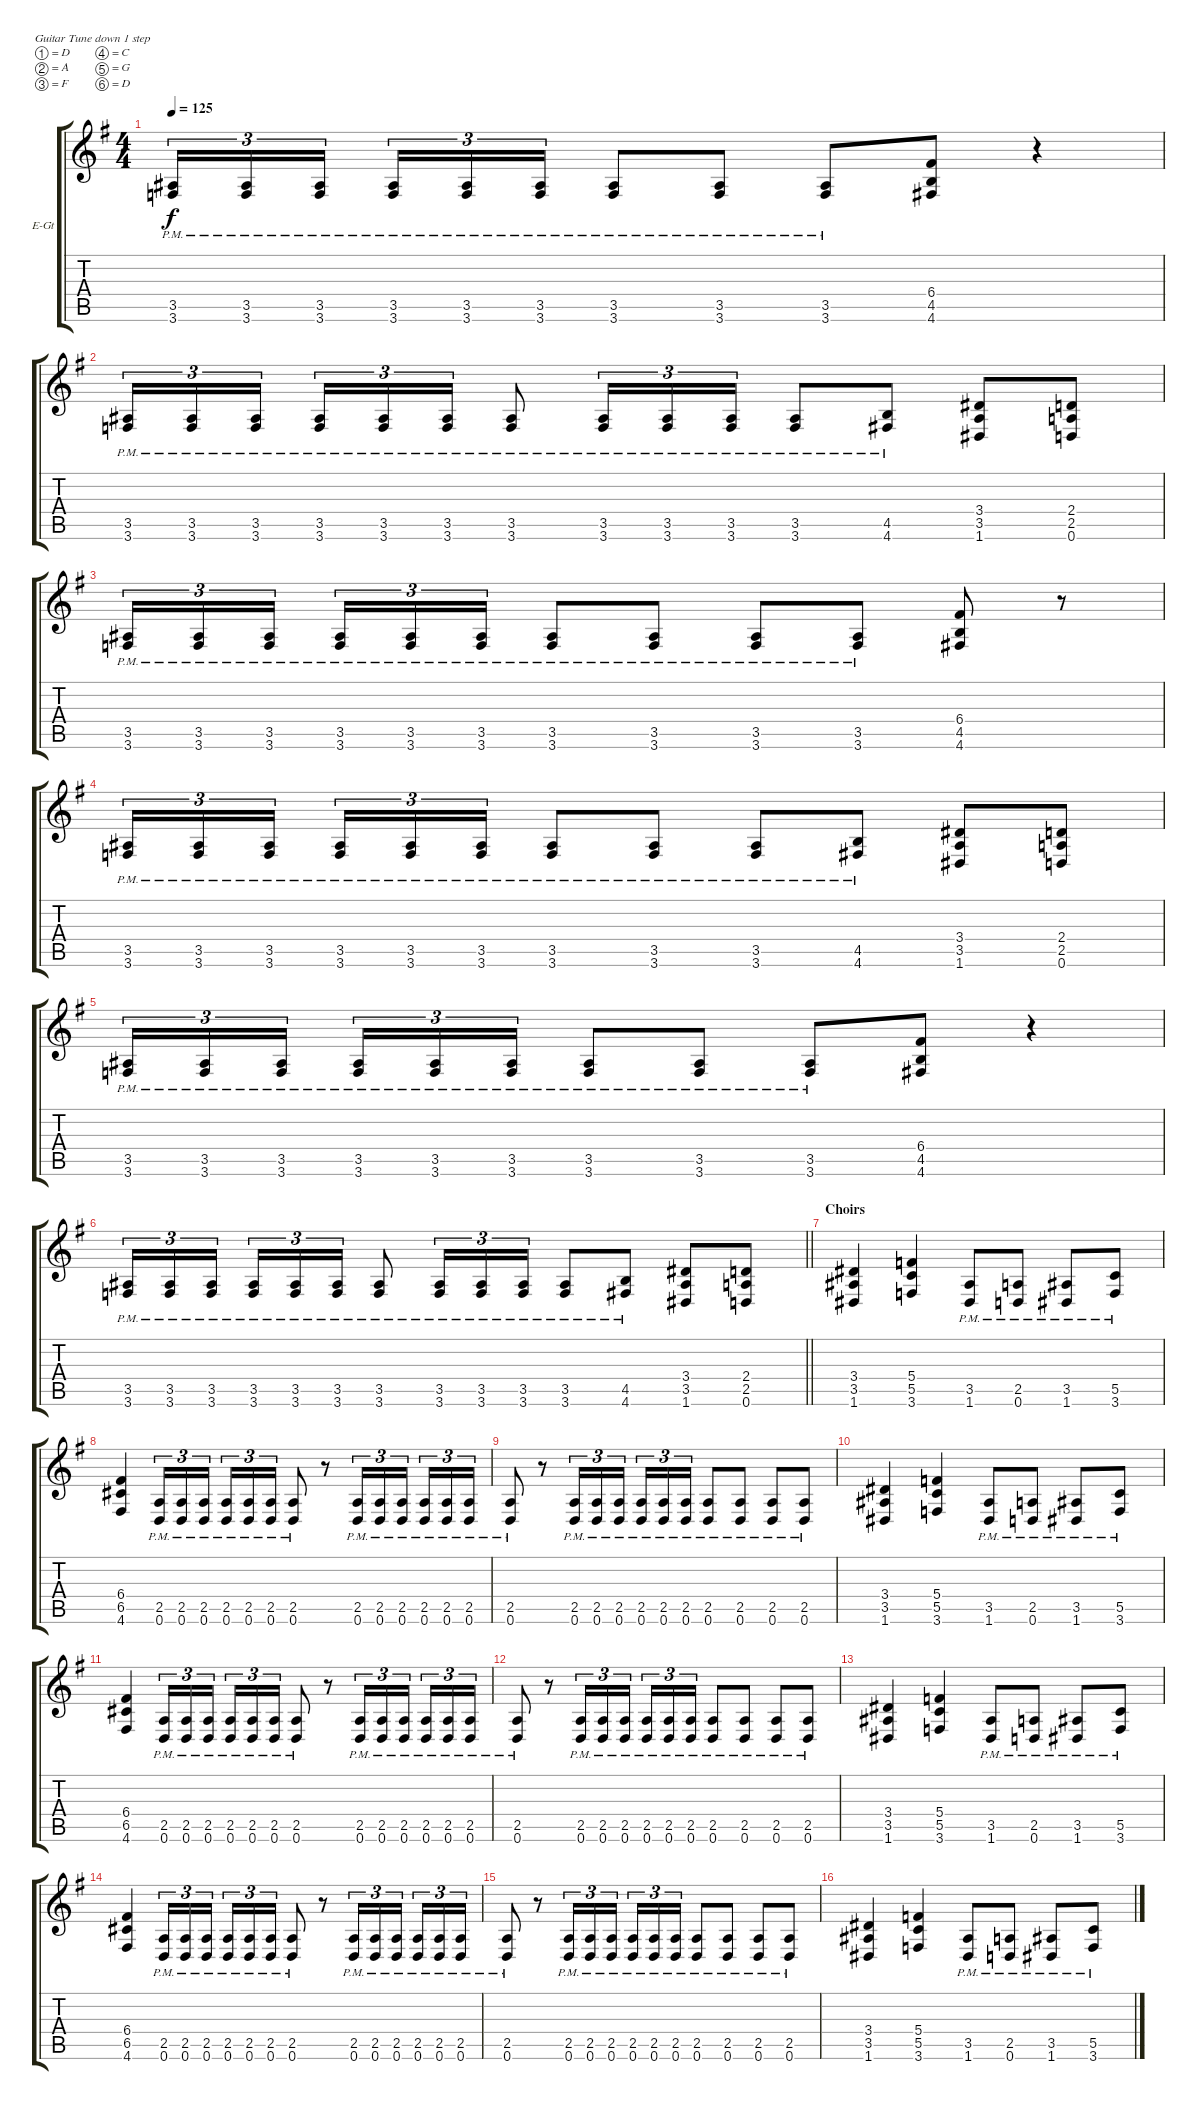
\bracketExtendMode groupsimilarinstruments
\firstSystemTrackNameOrientation horizontal
\otherSystemsTrackNameOrientation horizontal
\track ("Rhytm-guitar - Silenoz (fix)" "E-Gt") {instrument distortionguitar}
\staff {score tabs}
\tuning (D4 A3 F3 C3 G2 D2)
\ts (4 4)
\tempo 125
\clef g2
\ks g
(3.5{pm} 3.6{pm}).16{tu (3 2) dy f} (3.5{pm} 3.6{pm}).16{tu (3 2)} (3.5{pm} 3.6{pm}).16{tu (3 2)} (3.5{pm} 3.6{pm}).16{tu (3 2)} (3.5{pm} 3.6{pm}).16{tu (3 2)} (3.5{pm} 3.6{pm}).16{tu (3 2)} (3.5{pm} 3.6{pm}).8 (3.5{pm} 3.6{pm}).8 (3.5{pm} 3.6{pm}).8 (6.4 4.5 4.6).8 r.4 |
(3.5{pm} 3.6{pm}).16{tu (3 2)} (3.5{pm} 3.6{pm}).16{tu (3 2)} (3.5{pm} 3.6{pm}).16{tu (3 2)} (3.5{pm} 3.6{pm}).16{tu (3 2)} (3.5{pm} 3.6{pm}).16{tu (3 2)} (3.5{pm} 3.6{pm}).16{tu (3 2)} (3.5{pm} 3.6{pm}).8 (3.5{pm} 3.6{pm}).16{tu (3 2)} (3.5{pm} 3.6{pm}).16{tu (3 2)} (3.5{pm} 3.6{pm}).16{tu (3 2)} (3.5{pm} 3.6{pm}).8 (4.5{pm} 4.6{pm}).8 (3.4 3.5 1.6).8 (2.4 2.5 0.6).8 |
(3.5{pm} 3.6{pm}).16{tu (3 2)} (3.5{pm} 3.6{pm}).16{tu (3 2)} (3.5{pm} 3.6{pm}).16{tu (3 2)} (3.5{pm} 3.6{pm}).16{tu (3 2)} (3.5{pm} 3.6{pm}).16{tu (3 2)} (3.5{pm} 3.6{pm}).16{tu (3 2)} (3.5{pm} 3.6{pm}).8 (3.5{pm} 3.6{pm}).8 (3.5{pm} 3.6{pm}).8 (3.5{pm} 3.6{pm}).8 (6.4 4.5 4.6).8 r.8 |
(3.5{pm} 3.6{pm}).16{tu (3 2)} (3.5{pm} 3.6{pm}).16{tu (3 2)} (3.5{pm} 3.6{pm}).16{tu (3 2)} (3.5{pm} 3.6{pm}).16{tu (3 2)} (3.5{pm} 3.6{pm}).16{tu (3 2)} (3.5{pm} 3.6{pm}).16{tu (3 2)} (3.5{pm} 3.6{pm}).8 (3.5{pm} 3.6{pm}).8 (3.5{pm} 3.6{pm}).8 (4.5{pm} 4.6{pm}).8 (3.4 3.5 1.6).8 (2.4 2.5 0.6).8 |
(3.5{pm} 3.6{pm}).16{tu (3 2)} (3.5{pm} 3.6{pm}).16{tu (3 2)} (3.5{pm} 3.6{pm}).16{tu (3 2)} (3.5{pm} 3.6{pm}).16{tu (3 2)} (3.5{pm} 3.6{pm}).16{tu (3 2)} (3.5{pm} 3.6{pm}).16{tu (3 2)} (3.5{pm} 3.6{pm}).8 (3.5{pm} 3.6{pm}).8 (3.5{pm} 3.6{pm}).8 (6.4 4.5 4.6).8 r.4 |
\barLineRight lightlight
(3.5{pm} 3.6{pm}).16{tu (3 2)} (3.5{pm} 3.6{pm}).16{tu (3 2)} (3.5{pm} 3.6{pm}).16{tu (3 2)} (3.5{pm} 3.6{pm}).16{tu (3 2)} (3.5{pm} 3.6{pm}).16{tu (3 2)} (3.5{pm} 3.6{pm}).16{tu (3 2)} (3.5{pm} 3.6{pm}).8 (3.5{pm} 3.6{pm}).16{tu (3 2)} (3.5{pm} 3.6{pm}).16{tu (3 2)} (3.5{pm} 3.6{pm}).16{tu (3 2)} (3.5{pm} 3.6{pm}).8 (4.5{pm} 4.6{pm}).8 (3.4 3.5 1.6).8 (2.4 2.5 0.6).8 |
\section ("" "Choirs")
(3.4 3.5 1.6).4 (5.4 5.5 3.6).4 (3.5{pm} 1.6{pm}).8 (2.5{pm} 0.6{pm}).8 (3.5{pm} 1.6{pm}).8 (5.5{pm} 3.6{pm}).8 |
(6.4 6.5 4.6).4 (2.5{pm} 0.6{pm}).16{tu (3 2)} (2.5{pm} 0.6{pm}).16{tu (3 2)} (2.5{pm} 0.6{pm}).16{tu (3 2)} (2.5{pm} 0.6{pm}).16{tu (3 2)} (2.5{pm} 0.6{pm}).16{tu (3 2)} (2.5{pm} 0.6{pm}).16{tu (3 2)} (2.5{pm} 0.6{pm}).8 r.8 (2.5{pm} 0.6{pm}).16{tu (3 2)} (2.5{pm} 0.6{pm}).16{tu (3 2)} (2.5{pm} 0.6{pm}).16{tu (3 2)} (2.5{pm} 0.6{pm}).16{tu (3 2)} (2.5{pm} 0.6{pm}).16{tu (3 2)} (2.5{pm} 0.6{pm}).16{tu (3 2)} |
(2.5{pm} 0.6{pm}).8 r.8 (2.5{pm} 0.6{pm}).16{tu (3 2)} (2.5{pm} 0.6{pm}).16{tu (3 2)} (2.5{pm} 0.6{pm}).16{tu (3 2)} (2.5{pm} 0.6{pm}).16{tu (3 2)} (2.5{pm} 0.6{pm}).16{tu (3 2)} (2.5{pm} 0.6{pm}).16{tu (3 2)} (2.5{pm} 0.6{pm}).8 (2.5{pm} 0.6{pm}).8 (2.5{pm} 0.6{pm}).8 (2.5{pm} 0.6{pm}).8 |
(3.4 3.5 1.6).4 (5.4 5.5 3.6).4 (3.5{pm} 1.6{pm}).8 (2.5{pm} 0.6{pm}).8 (3.5{pm} 1.6{pm}).8 (5.5{pm} 3.6{pm}).8 |
(6.4 6.5 4.6).4 (2.5{pm} 0.6{pm}).16{tu (3 2)} (2.5{pm} 0.6{pm}).16{tu (3 2)} (2.5{pm} 0.6{pm}).16{tu (3 2)} (2.5{pm} 0.6{pm}).16{tu (3 2)} (2.5{pm} 0.6{pm}).16{tu (3 2)} (2.5{pm} 0.6{pm}).16{tu (3 2)} (2.5{pm} 0.6{pm}).8 r.8 (2.5{pm} 0.6{pm}).16{tu (3 2)} (2.5{pm} 0.6{pm}).16{tu (3 2)} (2.5{pm} 0.6{pm}).16{tu (3 2)} (2.5{pm} 0.6{pm}).16{tu (3 2)} (2.5{pm} 0.6{pm}).16{tu (3 2)} (2.5{pm} 0.6{pm}).16{tu (3 2)} |
(2.5{pm} 0.6{pm}).8 r.8 (2.5{pm} 0.6{pm}).16{tu (3 2)} (2.5{pm} 0.6{pm}).16{tu (3 2)} (2.5{pm} 0.6{pm}).16{tu (3 2)} (2.5{pm} 0.6{pm}).16{tu (3 2)} (2.5{pm} 0.6{pm}).16{tu (3 2)} (2.5{pm} 0.6{pm}).16{tu (3 2)} (2.5{pm} 0.6{pm}).8 (2.5{pm} 0.6{pm}).8 (2.5{pm} 0.6{pm}).8 (2.5{pm} 0.6{pm}).8 |
(3.4 3.5 1.6).4 (5.4 5.5 3.6).4 (3.5{pm} 1.6{pm}).8 (2.5{pm} 0.6{pm}).8 (3.5{pm} 1.6{pm}).8 (5.5{pm} 3.6{pm}).8 |
(6.4 6.5 4.6).4 (2.5{pm} 0.6{pm}).16{tu (3 2)} (2.5{pm} 0.6{pm}).16{tu (3 2)} (2.5{pm} 0.6{pm}).16{tu (3 2)} (2.5{pm} 0.6{pm}).16{tu (3 2)} (2.5{pm} 0.6{pm}).16{tu (3 2)} (2.5{pm} 0.6{pm}).16{tu (3 2)} (2.5{pm} 0.6{pm}).8 r.8 (2.5{pm} 0.6{pm}).16{tu (3 2)} (2.5{pm} 0.6{pm}).16{tu (3 2)} (2.5{pm} 0.6{pm}).16{tu (3 2)} (2.5{pm} 0.6{pm}).16{tu (3 2)} (2.5{pm} 0.6{pm}).16{tu (3 2)} (2.5{pm} 0.6{pm}).16{tu (3 2)} |
(2.5{pm} 0.6{pm}).8 r.8 (2.5{pm} 0.6{pm}).16{tu (3 2)} (2.5{pm} 0.6{pm}).16{tu (3 2)} (2.5{pm} 0.6{pm}).16{tu (3 2)} (2.5{pm} 0.6{pm}).16{tu (3 2)} (2.5{pm} 0.6{pm}).16{tu (3 2)} (2.5{pm} 0.6{pm}).16{tu (3 2)} (2.5{pm} 0.6{pm}).8 (2.5{pm} 0.6{pm}).8 (2.5{pm} 0.6{pm}).8 (2.5{pm} 0.6{pm}).8 |
(3.4 3.5 1.6).4 (5.4 5.5 3.6).4 (3.5{pm} 1.6{pm}).8 (2.5{pm} 0.6{pm}).8 (3.5{pm} 1.6{pm}).8 (5.5{pm} 3.6{pm}).8
